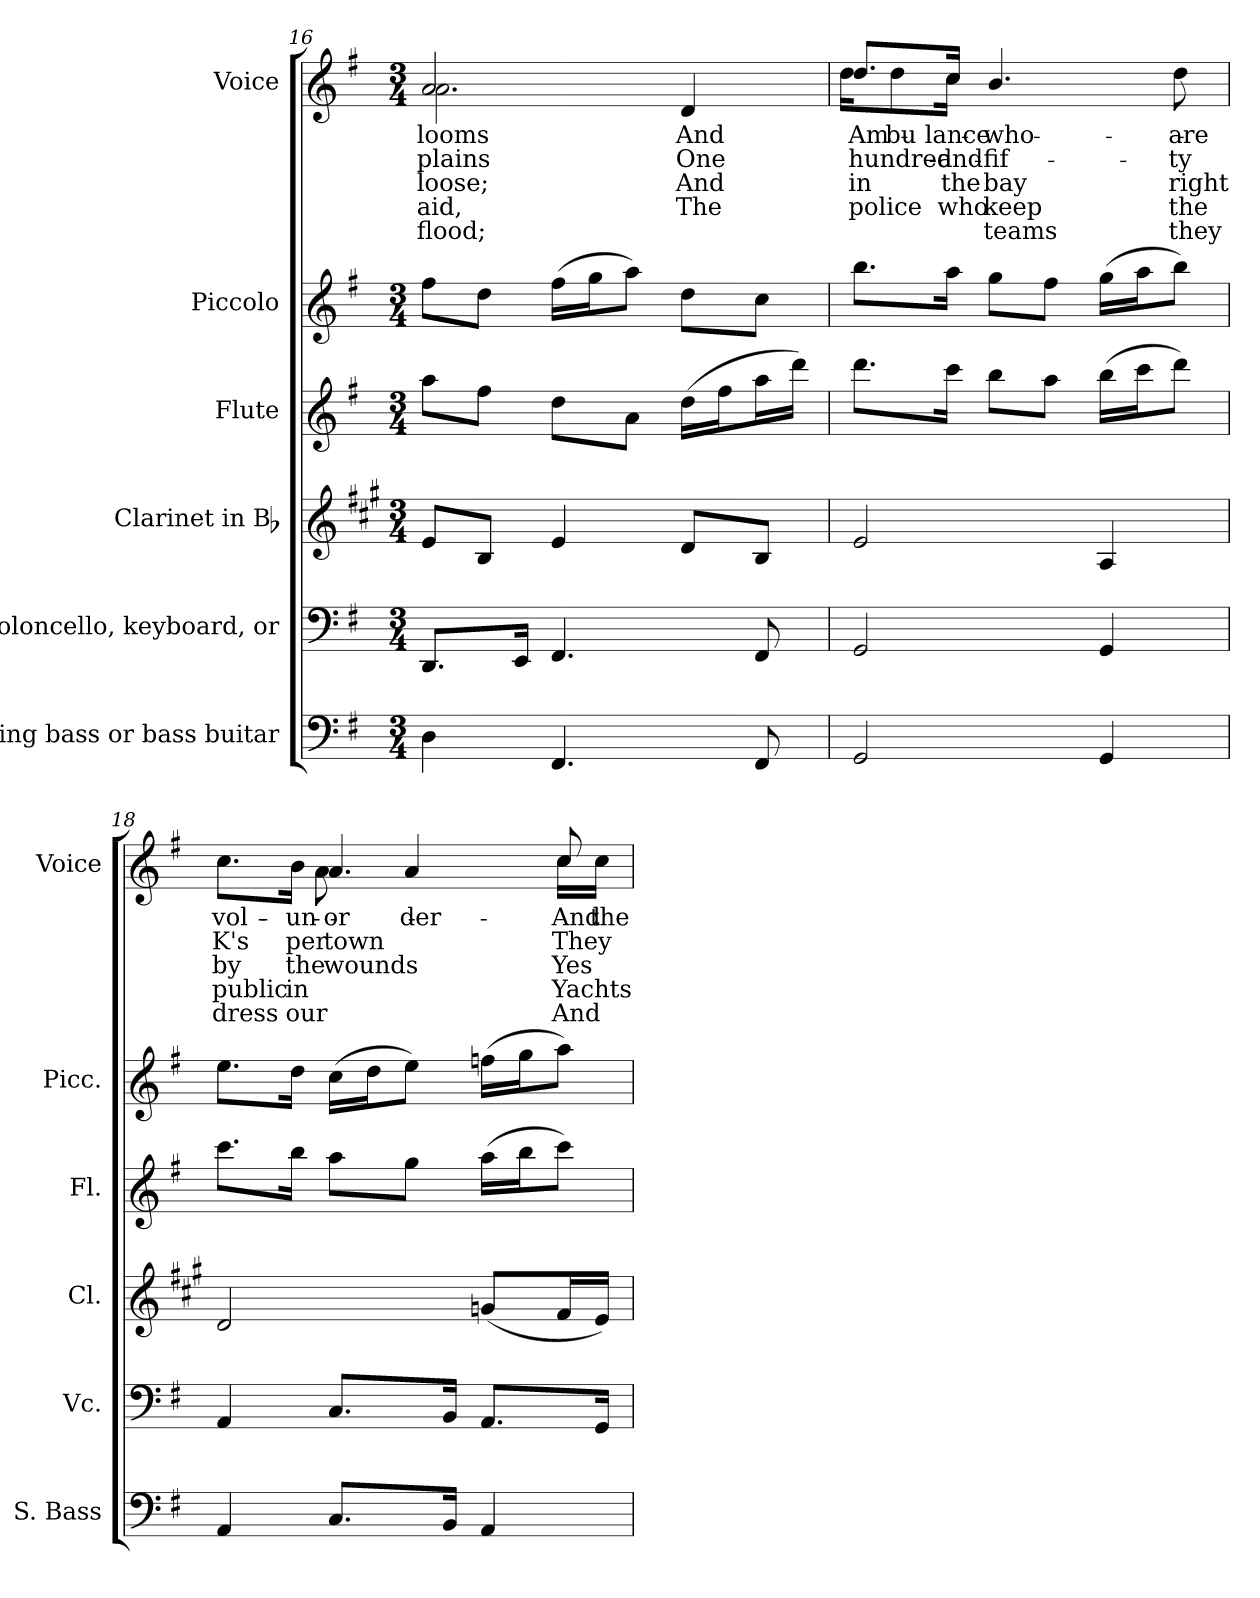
**kern	**kern	**kern	**kern	**kern	**kern	**text	**text	**text	**text	**text
*part6	*part5	*part4	*part3	*part2	*part1	*part1	*part1	*part1	*part1	*part1
*staff6	*staff5	*staff4	*staff3	*staff2	*staff1	*staff1	*staff1	*staff1	*staff1	*staff1
*I"string bass or bass buitar	*I"Violoncello, keyboard, or	*I"Clarinet in Bb	*I"Flute	*I"Piccolo	*I"Voice	*	*	*	*	*
*I'S. Bass	*I'Vc.	*I'Cl.	*I'Fl.	*I'Picc.	*I'Voice	*	*	*	*	*
!!LO:LB:g=z
*clefF4	*clefF4	*clefG2	*clefG2	*clefG2	*clefG2	*	*	*	*	*
*ITrd7c12	*	*ITrd1c2	*	*ITrd-7c-12	*	*	*	*	*	*
*k[f#]	*k[f#]	*k[f#]	*k[f#]	*k[f#]	*k[f#]	*	*	*	*	*
*G:	*G:	*G:	*G:	*G:	*G:	*	*	*	*	*
*M3/4	*M3/4	*M3/4	*M3/4	*M3/4	*M3/4	*	*	*	*	*
=16	=16	=16	=16	=16	=16	=16	=16	=16	=16	=16
!	!	!	!	!	!	!LO:LY:b:color=#000000	!LO:LY:b:color=#000000	!LO:LY:b:color=#000000	!LO:LY:b:color=#000000	!LO:LY:b:color=#000000
*	*	*	*	*	*^	*	*	*	*	*
4DDi\	8.DDi/L	8di/L	8aai\L	8fff#i\L	2ai/	2.ai\	looms	plains	loose;	aid,	flood;
.	.	8Ai/J	8ff#i\J	8dddi\J	.	.	.	.	.	.	.
.	16EEi/Jk	.	.	.	.	.	.	.	.	.	.
4.FFF#i/	4.FF#i/	4di/	8ddi\L	(16fff#i\LL	.	.	.	.	.	.	.
.	.	.	.	16gggi\J	.	.	.	.	.	.	.
.	.	.	8ai\J	8aaai\J)	.	.	.	.	.	.	.
!	!	!	!	!	!	!	!LO:LY:b:color=#000000	!LO:LY:b:color=#000000	!LO:LY:b:color=#000000	!LO:LY:b:color=#000000	!
.	.	8ci/L	(16ddi\LL	8dddi\L	4di/	.	And	One	And	The	.
.	.	.	16ff#i\J	.	.	.	.	.	.	.	.
8FFF#i/	8FF#i/	8Ai/J	16aai\L	8ccci\J	.	.	.	.	.	.	.
.	.	.	16dddi\JJ)	.	.	.	.	.	.	.	.
=17	=17	=17	=17	=17	=17	=17	=17	=17	=17	=17	=17
!	!	!	!	!	!	!	!LO:LY:b:color=#000000	!LO:LY:b:color=#000000	!LO:LY:b:color=#000000	!LO:LY:b:color=#000000	!
!	!	!	!	!	!	!	!LO:LY:b:color=#000000	!	!	!	!
2GGGi/	2GGi/	2di/	8.dddi\L	8.bbbi\L	8.ddi/L	16ddi\KL	Am-	hundred-	in	police	.
!	!	!	!	!	!	!	!LO:LY:b:color=#000000	!	!	!	!
.	.	.	.	.	.	8ddi\	-bu-	.	.	.	.
!	!	!	!	!	!	!	!LO:LY:b:color=#000000	!LO:LY:b:color=#000000	!LO:LY:b:color=#000000	!LO:LY:b:color=#000000	!
!	!	!	!	!	!	!	!LO:LY:b:color=#000000	!	!	!	!
.	.	.	16ccci\Jk	16aaai\Jk	16cci/Jk	16cci\Jk	-lance	-and-	the	who	.
!	!	!	!	!	!	!	!LO:LY:b:color=#000000	!LO:LY:b:color=#000000	!LO:LY:b:color=#000000	!LO:LY:b:color=#000000	!LO:LY:b:color=#000000
.	.	.	8bbi\L	8gggi\L	4.bi/	2ryy	who	-fif-	bay	keep	teams
.	.	.	8aai\J	8fff#i\J	.	.	.	.	.	.	.
4GGGi/	4GGi/	4Gi/	(16bbi\LL	(16gggi\LL	.	.	.	.	.	.	.
.	.	.	16ccci\J	16aaai\J	.	.	.	.	.	.	.
!	!	!	!	!	!	!	!LO:LY:b:color=#000000	!LO:LY:b:color=#000000	!LO:LY:b:color=#000000	!LO:LY:b:color=#000000	!LO:LY:b:color=#000000
.	.	.	8dddi\J)	8bbbi\J)	8ddi\	.	are	-ty	right	the	they
=18	=18	=18	=18	=18	=18	=18	=18	=18	=18	=18	=18
!	!	!	!	!	!	!	!LO:LY:b:color=#000000	!LO:LY:b:color=#000000	!LO:LY:b:color=#000000	!LO:LY:b:color=#000000	!LO:LY:b:color=#000000
4AAAi/	4AAi/	2ci/	8.ccci\L	8.eeei\L	8.cci\L	4ryy	vol-	K's	by	public	dress
!	!	!	!	!	!	!	!LO:LY:b:color=#000000	!LO:LY:b:color=#000000	!LO:LY:b:color=#000000	!LO:LY:b:color=#000000	!LO:LY:b:color=#000000
.	.	.	16bbi\Jk	16dddi\Jk	16bi\Jk	.	-un-	per	the	in	our
!	!	!	!	!	!	!	!LO:LY:b:color=#000000	!LO:LY:b:color=#000000	!LO:LY:b:color=#000000	!	!
!	!	!	!	!	!	!	!LO:LY:b:color=#000000	!	!	!	!
8.CCi/L	8.Ci/L	.	8aai\L	(16ccci\LL	4.ai/	8ai\	or-	town	wounds	.	.
.	.	.	.	16dddi\J	.	.	.	.	.	.	.
!	!	!	!	!	!	!	!LO:LY:b:color=#000000	!	!	!	!
.	.	.	8ggi\J	8eeei\J)	.	4ai/	-der	.	.	.	.
16BBBi/Jk	16BBi/Jk	.	.	.	.	.	.	.	.	.	.
4AAAi/	8.AAi/L	(8fni/L	(16aai\LL	(16fffni\LL	.	.	.	.	.	.	.
.	.	.	16bbi\J	16gggi\J	.	.	.	.	.	.	.
!	!	!	!	!	!	!	!LO:LY:b:color=#000000	!LO:LY:b:color=#000000	!LO:LY:b:color=#000000	!LO:LY:b:color=#000000	!LO:LY:b:color=#000000
!	!	!	!	!	!	!	!LO:LY:b:color=#000000	!	!	!	!
.	.	16ei/L	8ccci\J)	8aaai\J)	8cci/	16cci\LL	And	They	Yes	Yachts	And
!	!	!	!	!	!	!	!LO:LY:b:color=#000000	!	!	!	!
.	16GGi/Jk	16di/JJ)	.	.	.	16cci\JJ	the	.	.	.	.
*	*	*	*	*	*v	*v	*	*	*	*	*
=	=	=	=	=	=	=	=	=	=	=
*-	*-	*-	*-	*-	*-	*-	*-	*-	*-	*-
